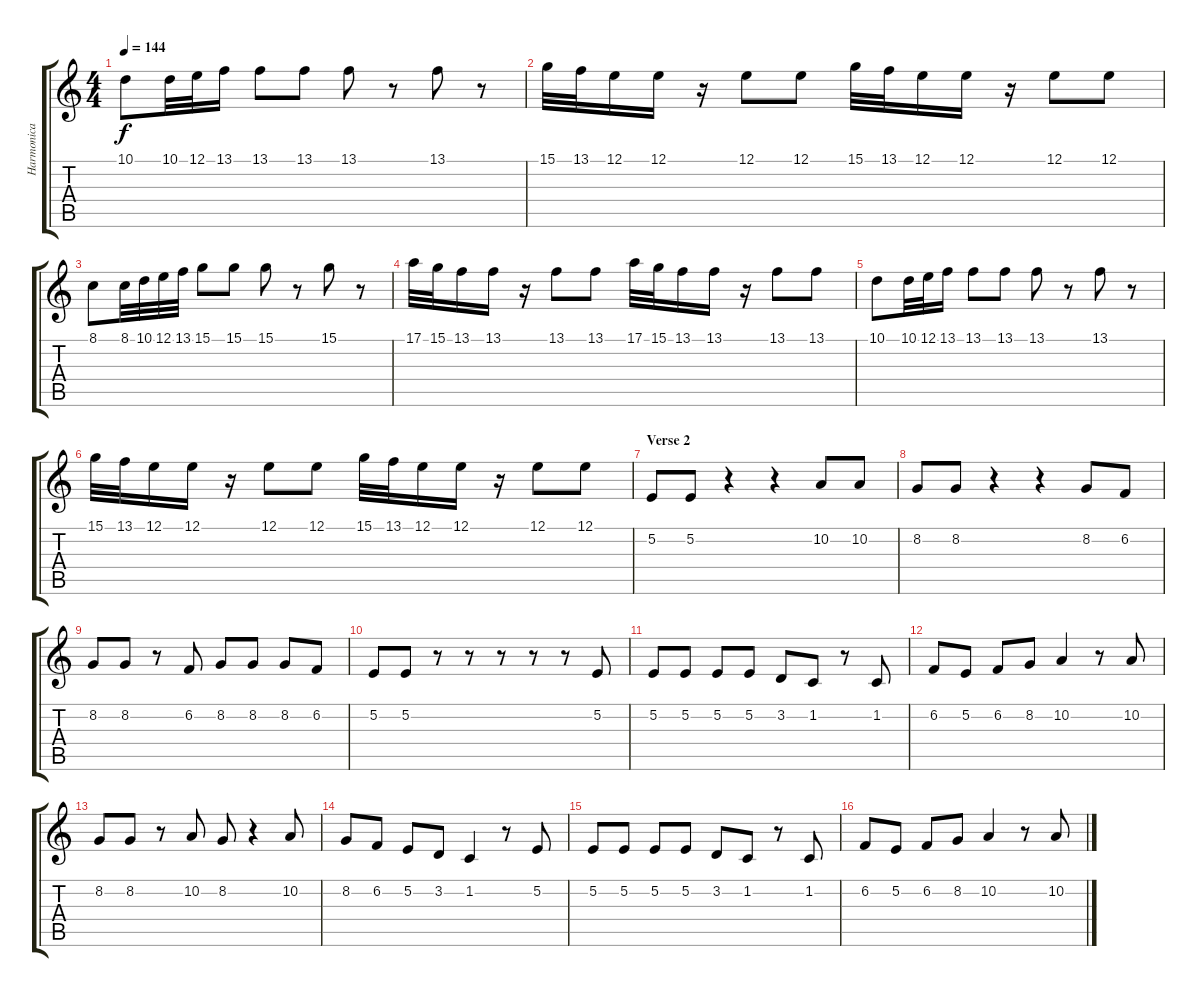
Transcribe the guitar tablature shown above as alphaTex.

\track ("Harmonica 3rds / Voice" "Harmonica ") {instrument harmonica}
\staff {score tabs}
\tuning (E4 B3 G3 D3 A2 E2) {hide}
\ts (4 4)
\tempo 144
\clef g2
\ks c
10.1.8{dy f} 10.1.32 12.1.32 13.1.16 13.1.8 13.1.8 13.1.8 r.8 13.1.8 r.8 |
15.1.32 13.1.32 12.1.16 12.1.16 r.16 12.1.8 12.1.8 15.1.32 13.1.32 12.1.16 12.1.16 r.16 12.1.8 12.1.8 |
8.1.8 8.1.32 10.1.32 12.1.32 13.1.32 15.1.8 15.1.8 15.1.8 r.8 15.1.8 r.8 |
17.1.32 15.1.32 13.1.16 13.1.16 r.16 13.1.8 13.1.8 17.1.32 15.1.32 13.1.16 13.1.16 r.16 13.1.8 13.1.8 |
10.1.8 10.1.32 12.1.32 13.1.16 13.1.8 13.1.8 13.1.8 r.8 13.1.8 r.8 |
15.1.32 13.1.32 12.1.16 12.1.16 r.16 12.1.8 12.1.8 15.1.32 13.1.32 12.1.16 12.1.16 r.16 12.1.8 12.1.8 |
\section ("" "Verse 2")
5.2.8{instrument oboe} 5.2.8 r.4 r.4 10.2.8 10.2.8 |
8.2.8 8.2.8 r.4 r.4 8.2.8 6.2.8 |
8.2.8 8.2.8 r.8 6.2.8 8.2.8 8.2.8 8.2.8 6.2.8 |
5.2.8 5.2.8 r.8 r.8 r.8 r.8 r.8 5.2.8 |
5.2.8 5.2.8 5.2.8 5.2.8 3.2.8 1.2.8 r.8 1.2.8 |
6.2.8 5.2.8 6.2.8 8.2.8 10.2.4 r.8 10.2.8 |
8.2.8 8.2.8 r.8 10.2.8 8.2.8 r.4 10.2.8 |
8.2.8 6.2.8 5.2.8 3.2.8 1.2.4 r.8{instrument choiraahs} 5.2.8 |
5.2.8 5.2.8 5.2.8 5.2.8 3.2.8 1.2.8 r.8 1.2.8 |
6.2.8 5.2.8 6.2.8 8.2.8 10.2.4 r.8 10.2.8
